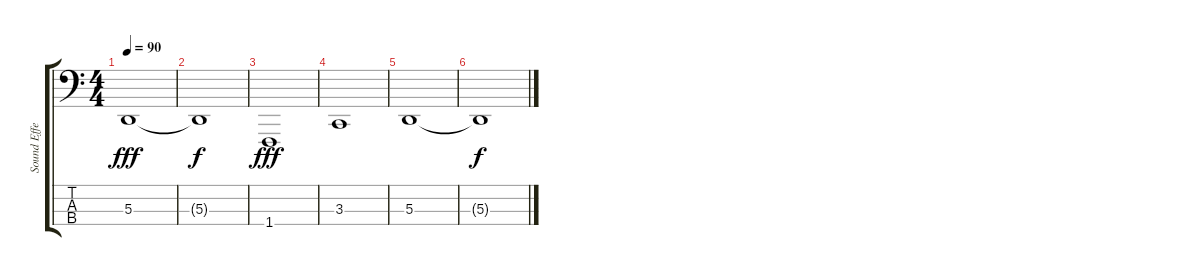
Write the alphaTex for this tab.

\track ("Sound Effect" "Sound Effe") {instrument pad8sweep}
\staff {score tabs}
\tuning (G2 D2 A1 E1) {hide}
\ts (4 4)
\tempo 90
\clef f4
\ks c
5.3.1{dy fff} |
5.3{t}.1{dy f} |
1.4.1{dy fff} |
3.3.1 |
5.3.1 |
5.3{t}.1{dy f}
